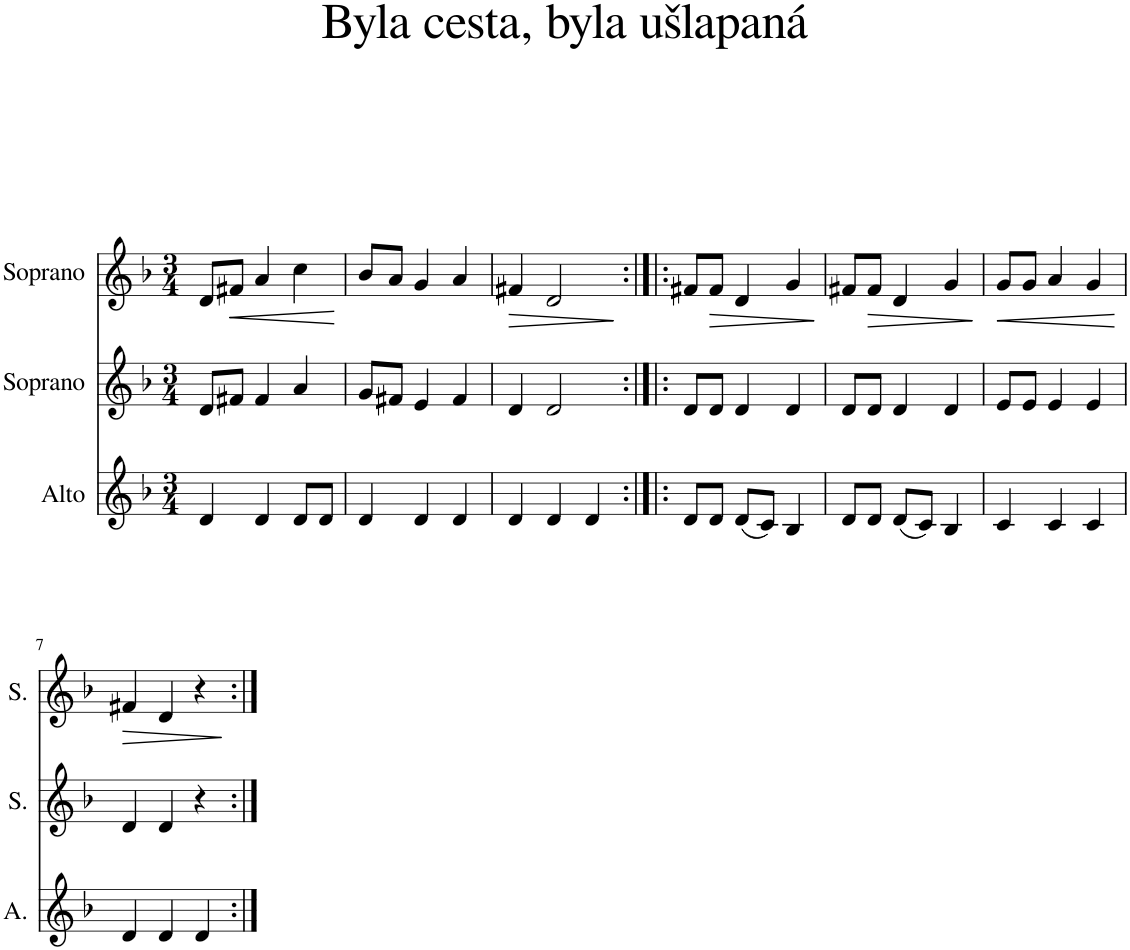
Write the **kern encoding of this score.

**kern	**kern	**kern	**dynam
*part3	*part2	*part1	*part1
*staff3	*staff2	*staff1	*staff1
*I"Alto	*I"Soprano	*I"Soprano	*
*I'A.	*I'S.	*I'S.	*
*clefG2	*clefG2	*clefG2	*
*k[b-]	*k[b-]	*k[b-]	*
*M3/4	*M3/4	*M3/4	*
=1	=1	=1	=1
4d/	8d/L	8d/L	.
!	!	!	!LO:HP:b
.	8f#X/J	8f#X/J	<
4d/	4f#/	4a/	.
8d/L	4a/	4cc\	.
8d/J	.	.	.
.	.	.	[
=2	=2	=2	=2
4d/	8g/L	8b-/L	.
.	8f#X/J	8a/J	.
4d/	4e/	4g/	.
4d/	4f#/	4a/	.
=3	=3	=3	=3
!	!	!	!LO:HP:b
4d/	4d/	4f#X/	>
4d/	2d/	2d/	.
4d/	.	.	.
.	.	.	]
=4:|!|:	=4:|!|:	=4:|!|:	=4:|!|:
8d/L	8d/L	8f#X/L	.
!	!	!	!LO:HP:b
8d/J	8d/J	8f#/J	>
(8d/L	4d/	4d/	.
8c/J)	.	.	.
4B-/	4d/	4g/	.
.	.	.	]
=5	=5	=5	=5
8d/L	8d/L	8f#X/L	.
!	!	!	!LO:HP:b
8d/J	8d/J	8f#/J	>
(8d/L	4d/	4d/	.
8c/J)	.	.	.
4B-/	4d/	4g/	.
.	.	.	]
=6	=6	=6	=6
!	!	!	!LO:HP:b
4c/	8e/L	8g/L	<
.	8e/J	8g/J	.
4c/	4e/	4a/	.
4c/	4e/	4g/	.
.	.	.	[
!!LO:LB:g=z
=7	=7	=7	=7
!	!	!	!LO:HP:b
4d/	4d/	4f#X/	>
4d/	4d/	4d/	.
4d/	4r	4r	.
.	.	.	]
=:|!	=:|!	=:|!	=:|!
*-	*-	*-	*-
